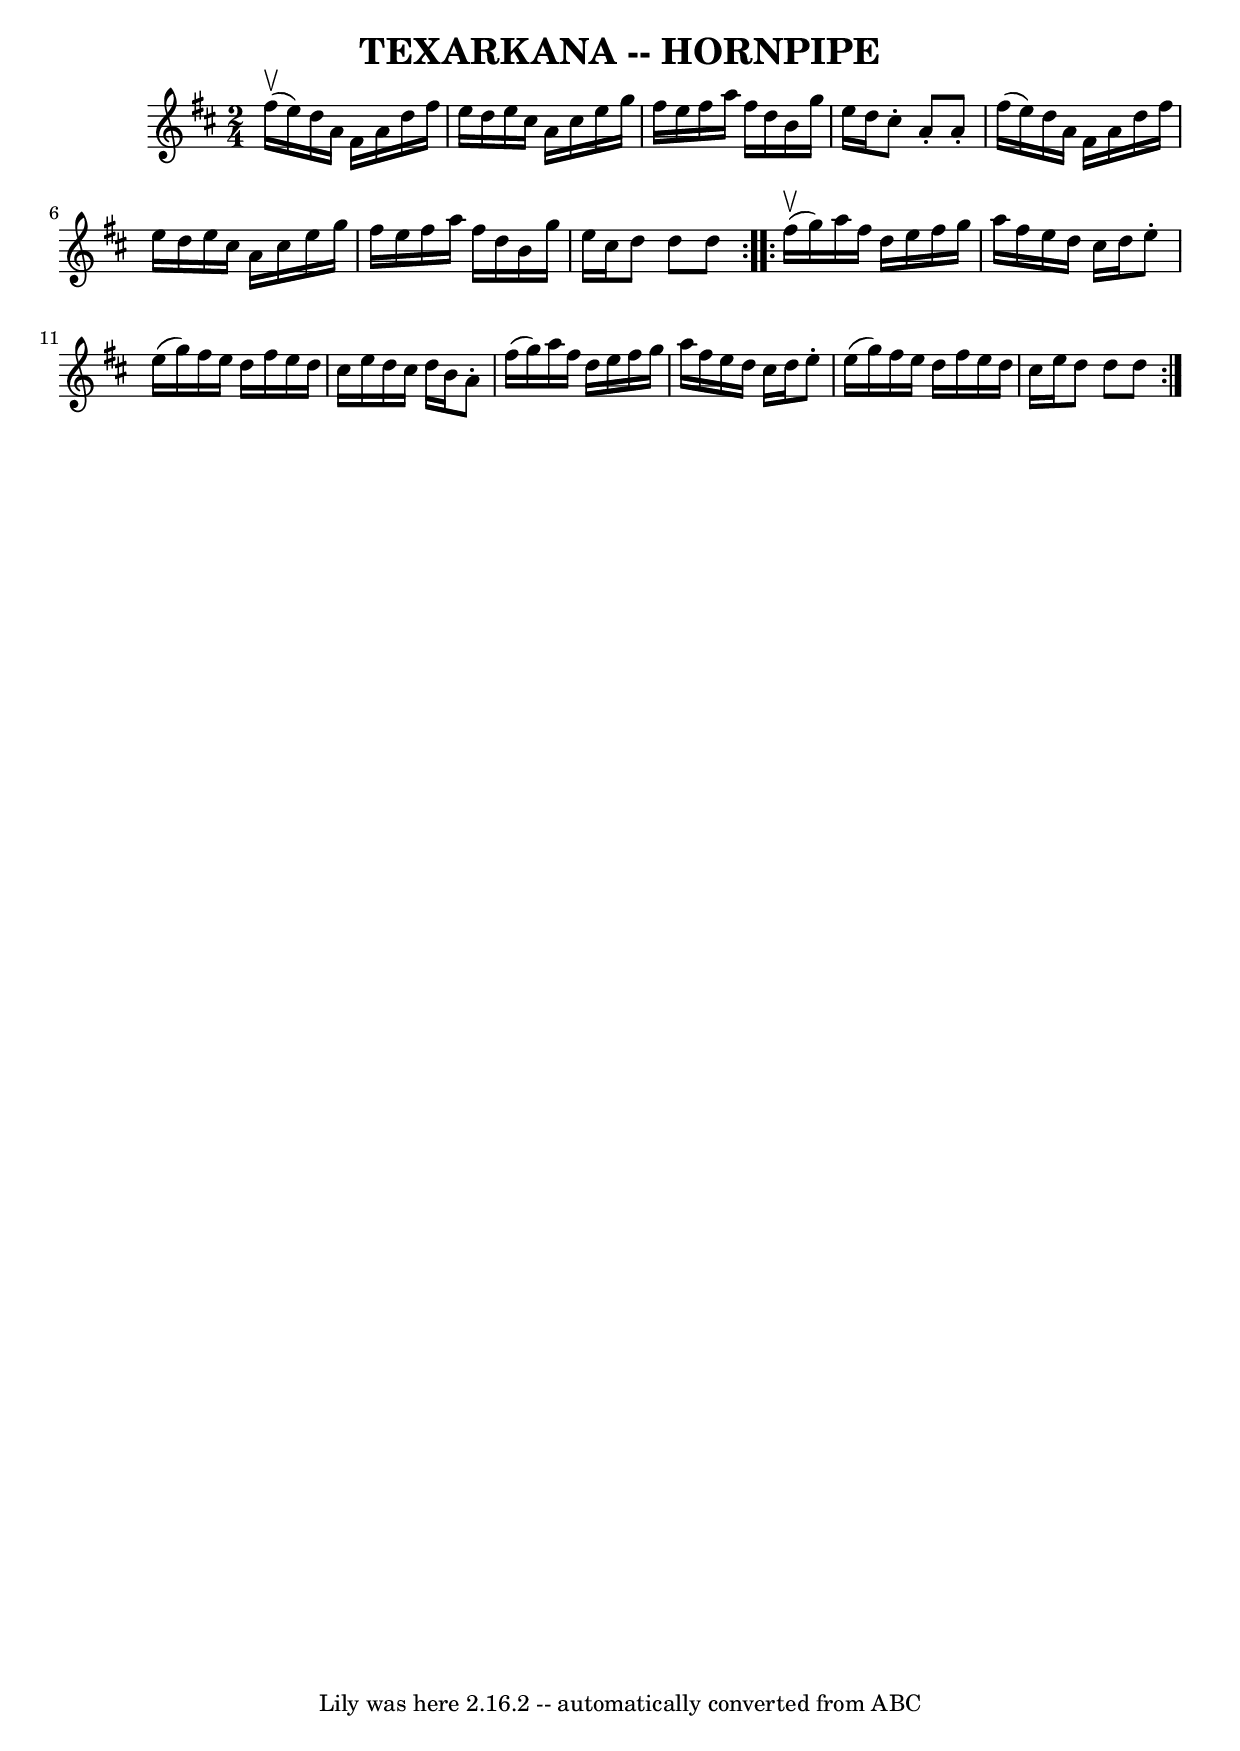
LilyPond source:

\version "2.16.2"
\include "Mammoth.ily"
\header {
  %% book = "Ryan's Mammoth Collection of Fiddle Tunes"
 crossRefNumber = "1"
 footnotes = ""
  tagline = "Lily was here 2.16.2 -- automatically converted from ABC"
  title = "TEXARKANA -- HORNPIPE"

}
voicedefault =  {



  \repeat volta 2 {

    \time 2/4 
    \key d \major fis''16 (^\upbow e''16)        |
 d''16 a'16 fis'16 a'16 d''16 fis''16 e''16 d''16     |
 e''16 cis''16 a'16 cis''16 e''16 g''16 fis''16 e''16      |
 fis''16 a''16 fis''16 d''16 b'16 g''16 e''16 d''16     |
 cis''8-. a'8-. a'8-. fis''16 (e''16)    | |
 d''16 a'16 fis'16 a'16 d''16 fis''16 e''16 d''16     |
 e''16 cis''16 a'16 cis''16 e''16 g''16 fis''16 e''16     |
 fis''16 a''16 fis''16 d''16 b'16 g''16 e''16 cis''16     |
 d''8 d''8 d''8    
  }     

  \repeat volta 2 { fis''16 (^\upbow g''16)        |
 a''16 fis''16 d''16 e''16 fis''16 g''16 a''16 fis''16     |
 e''16 d''16 cis''16 d''16 e''8-. e''16 (g''16)    |
 fis''16 e''16 d''16 fis''16 e''16 d''16 cis''16 e''16      |
 d''16 cis''16 d''16 b'16 a'8-. fis''16 (g''16)   | |
 a''16 fis''16 d''16 e''16 fis''16 g''16 a''16 fis''16     |
 e''16 d''16 cis''16 d''16 e''8-. e''16 (g''16)    |
 fis''16 e''16 d''16 fis''16 e''16 d''16 cis''16 e''16     |
 d''8 d''8 d''8    
  }   

}

\score{
  <<

    \context Staff="default"
    {
      \voicedefault 
      
    }

  >>
  \layout {
    
  }
  \midi {
  }

}
